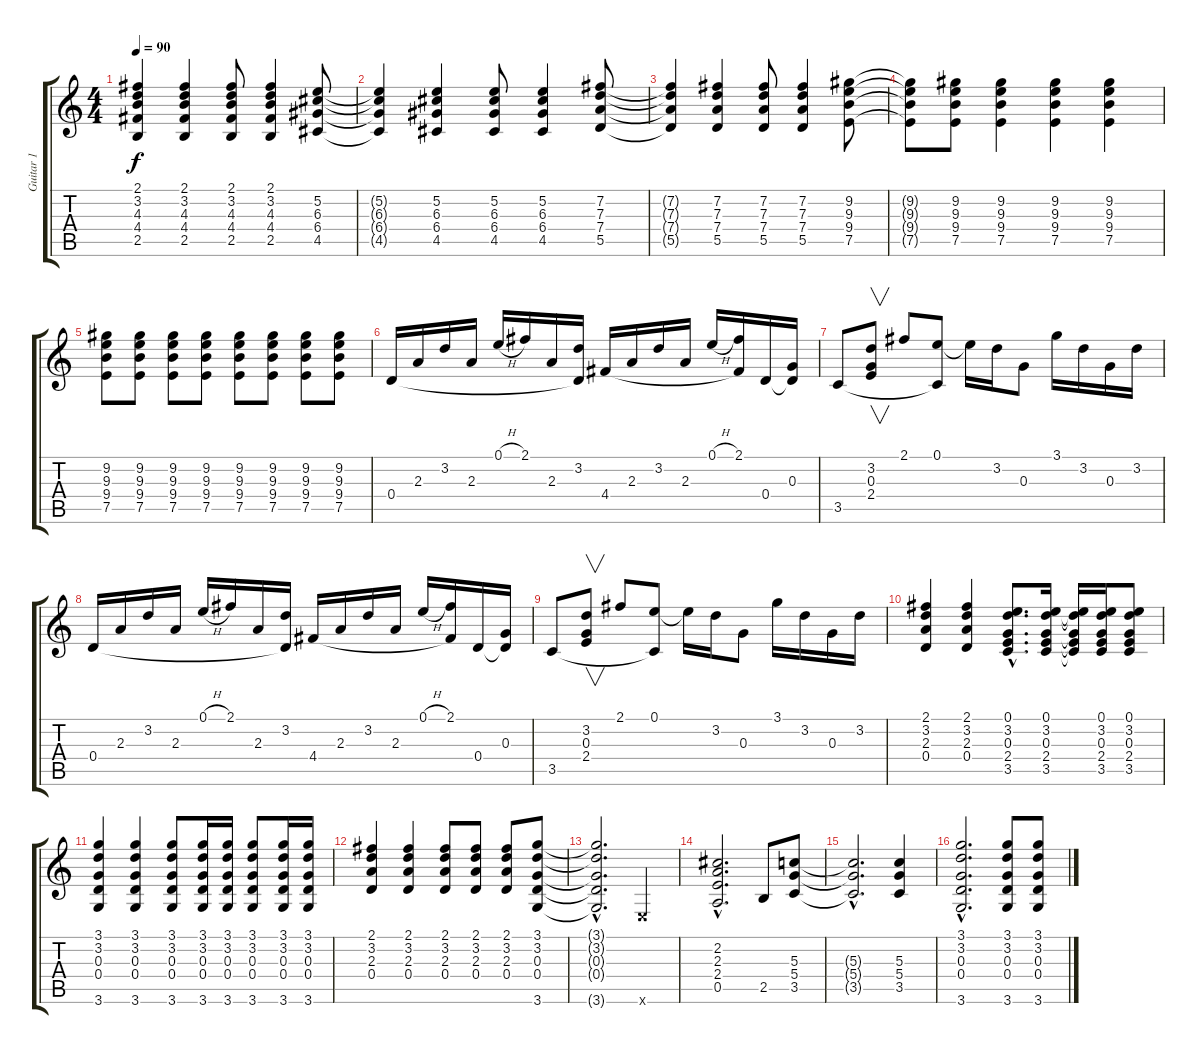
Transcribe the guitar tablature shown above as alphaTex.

\track ("Guitar 1" "Guitar 1") {instrument electricguitarclean}
\staff {score tabs}
\tuning (E4 B3 G3 D3 A2 E2) {hide}
\ts (4 4)
\tempo 90
\clef g2
\ks c
(2.1 3.2 4.3 4.4 2.5).4{dy f} (2.1 3.2 4.3 4.4 2.5).4 (2.1 3.2 4.3 4.4 2.5).8 (2.1 3.2 4.3 4.4 2.5).4 (5.2 6.3 6.4 4.5).8 |
(5.2{t} 6.3{t} 6.4{t} 4.5{t}).4 (5.2 6.3 6.4 4.5).4 (5.2 6.3 6.4 4.5).8 (5.2 6.3 6.4 4.5).4 (7.2 7.3 7.4 5.5).8 |
(7.2{t} 7.3{t} 7.4{t} 5.5{t}).4 (7.2 7.3 7.4 5.5).4 (7.2 7.3 7.4 5.5).8 (7.2 7.3 7.4 5.5).4 (9.2 9.3 9.4 7.5).8 |
(9.2{t} 9.3{t} 9.4{t} 7.5{t}).8 (9.2 9.3 9.4 7.5).8 (9.2 9.3 9.4 7.5).4 (9.2 9.3 9.4 7.5).4 (9.2 9.3 9.4 7.5).4 |
(9.2 9.3 9.4 7.5).8 (9.2 9.3 9.4 7.5).8 (9.2 9.3 9.4 7.5).8 (9.2 9.3 9.4 7.5).8 (9.2 9.3 9.4 7.5).8 (9.2 9.3 9.4 7.5).8 (9.2 9.3 9.4 7.5).8 (9.2 9.3 9.4 7.5).8 |
0.4.16{instrument electricguitarclean} 2.3.16 3.2.16 2.3.16 0.1{h}.16 2.1.16 2.3.16 (3.2 0.4{t}).16 4.4.16 2.3.16 3.2.16 2.3.16 0.1{h}.16 (2.1 4.4{t}).16 0.4.16 (0.3 0.4{t}).16 |
3.5.8 (3.2 0.3 2.4).8{v} 2.1.8 (0.1 3.5{t}).8 0.1{t}.16 3.2.16 0.3.8 3.1.16 3.2.16 0.3.16 3.2.16 |
0.4.16 2.3.16 3.2.16 2.3.16 0.1{h}.16 2.1.16 2.3.16 (3.2 0.4{t}).16 4.4.16 2.3.16 3.2.16 2.3.16 0.1{h}.16 (2.1 4.4{t}).16 0.4.16 (0.3 0.4{t}).16 |
3.5.8 (3.2 0.3 2.4).8{v} 2.1.8 (0.1 3.5{t}).8 0.1{t}.16 3.2.16 0.3.8 3.1.16 3.2.16 0.3.16 3.2.16 |
(2.1 3.2 2.3 0.4).4 (2.1 3.2 2.3 0.4).4 (0.1{hac} 3.2{hac} 0.3{hac} 2.4{hac} 3.5{hac}).8{d} (0.1 3.2 0.3 2.4 3.5).16 (0.1{t} 3.2{t} 0.3{t} 2.4{t} 3.5{t}).16 (0.1 3.2 0.3 2.4 3.5).16 (0.1 3.2 0.3 2.4 3.5).8 |
(3.1 3.2 0.3 0.4 3.6).4 (3.1 3.2 0.3 0.4 3.6).4 (3.1 3.2 0.3 0.4 3.6).8 (3.1 3.2 0.3 0.4 3.6).16 (3.1 3.2 0.3 0.4 3.6).16 (3.1 3.2 0.3 0.4 3.6).8 (3.1 3.2 0.3 0.4 3.6).16 (3.1 3.2 0.3 0.4 3.6).16 |
(2.1 3.2 2.3 0.4).4 (2.1 3.2 2.3 0.4).4 (2.1 3.2 2.3 0.4).8 (2.1 3.2 2.3 0.4).8 (2.1 3.2 2.3 0.4).8 (3.1 3.2 0.3 0.4 3.6).8 |
(3.1{hac t} 3.2{hac t} 0.3{hac t} 0.4{hac t} 3.6{hac t}).2{d instrument overdrivenguitar} 0.6{x}.4 |
(2.2{hac} 2.3{hac} 2.4{hac} 0.5{hac}).2{d} 2.5.8 (5.3 5.4 3.5).8 |
(5.3{hac t} 5.4{hac t} 3.5{hac t}).2{d} (5.3 5.4 3.5).4 |
(3.1{hac} 3.2{hac} 0.3{hac} 0.4{hac} 3.6{hac}).2{d} (3.1 3.2 0.3 0.4 3.6).8 (3.1 3.2 0.3 0.4 3.6).8
